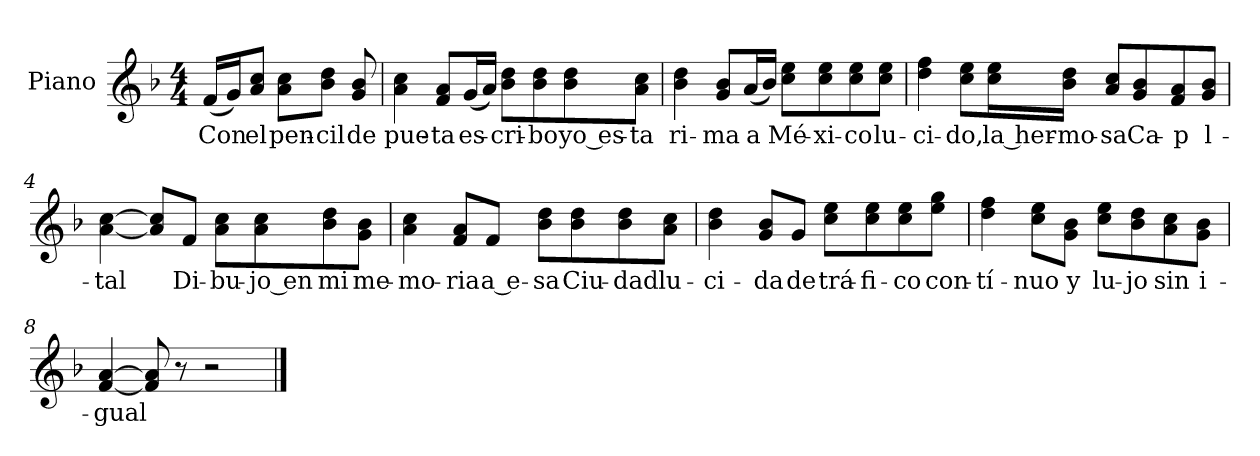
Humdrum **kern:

**kern	**text
*part1	*part1
*staff1	*staff1
*I"Piano	*
*I'Pno.	*
*clefG2	*
*k[b-]	*
*F:	*
*M4/4	*
=	=
(<16f/LL	Con
16g/J)	.
8a/ 8cc/J	el
8a\ 8cc\L	pen-
8b-\ 8dd\J	-cil
8g/ 8b-/	de
=1	=1
4a\ 4cc\	pue-
8f/ 8a/L	-ta
(<16g/L	es-
16a/JJ)	.
8b-\ 8dd\L	-cri-
8b-\ 8dd\	-bo
8b-\ 8dd\	yo es-
8a\ 8cc\J	-ta
=2	=2
4b-\ 4dd\	ri-
8g/ 8b-/L	-ma
(16a/L	a
16b-/JJ)	.
8cc\ 8ee\L	Mé-
8cc\ 8ee\	-xi-
8cc\ 8ee\	-co
8cc\ 8ee\J	lu-
=3	=3
4dd\ 4ff\	-ci-
8cc\ 8ee\L	-do,
16cc\ 16ee\L	la her-
16b-\ 16dd\JJ	-mo-
8a/ 8cc/L	-sa
8g/ 8b-/	Ca-
8f/ 8a/	-p
8g/ 8b-/J	l-
=4	=4
[4a\ [4cc\	-tal
8a]/ 8cc]/L	.
8f/J	Di-
8a\ 8cc\L	-bu-
8a\ 8cc\	-jo en
8b-\ 8dd\	mi
8g\ 8b-\J	me-
=5	=5
4a\ 4cc\	-mo-
8f/ 8a/L	-ria
8f/J	a e-
8b-\ 8dd\L	-sa
8b-\ 8dd\	Ciu-
8b-\ 8dd\	-dad
8a\ 8cc\J	lu-
=6	=6
4b-\ 4dd\	-ci-
8g/ 8b-/L	-da
8g/J	de
8cc\ 8ee\L	trá-
8cc\ 8ee\	-fi-
8cc\ 8ee\	-co
8ee\ 8gg\J	con-
=7	=7
4dd\ 4ff\	-tí-
8cc\ 8ee\L	-nuo
8g\ 8b-\J	y
8cc\ 8ee\L	lu-
8b-\ 8dd\	-jo
8a\ 8cc\	sin
8g\ 8b-\J	i-
=8	=8
[4f/ [4a/	-gual
8f]/ 8a]/	.
8r	.
2r	.
==	==
*-	*-
